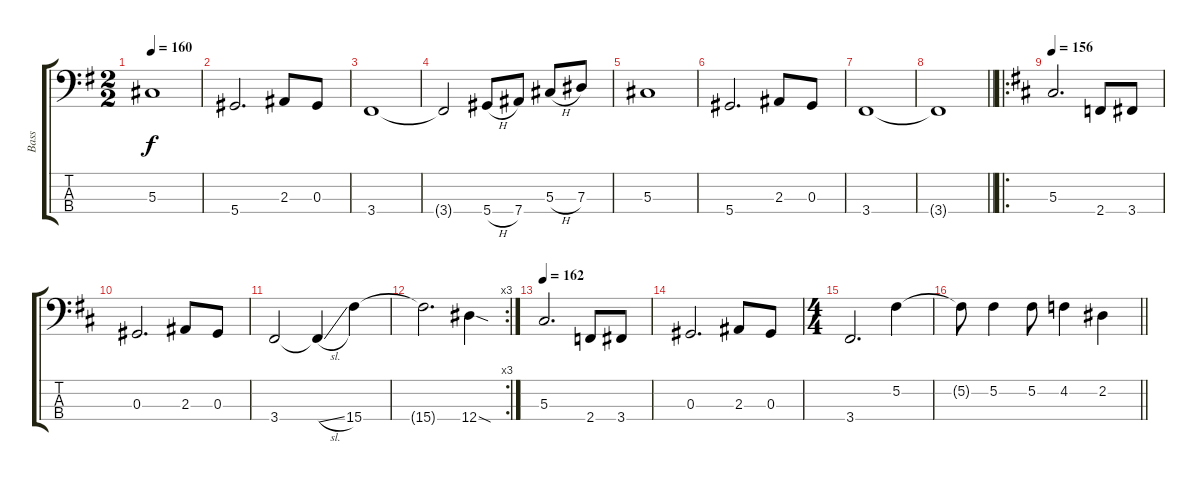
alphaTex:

\track ("Bass" "Bass") {instrument electricbassfinger}
\staff {score tabs}
\tuning (Gb2 Db2 Ab1 Eb1) {hide}
\ts (2 2)
\tempo 160
\clef f4
\ks g
5.3.1{dy f} |
5.4.2{d} 2.3.8 0.3.8 |
3.4.1 |
3.4{t}.2 5.4{h}.8 7.4.8 5.3{h}.8 7.3.8 |
5.3.1 |
5.4.2{d} 2.3.8 0.3.8 |
3.4.1 |
\barLineRight lightlight
3.4{t}.1 |
\ro
\tempo 156
\ks d
5.3.2{d} 2.4.8 3.4.8 |
0.3.2{d} 2.3.8 0.3.8 |
3.4.2 3.4{sl t}.4 15.4.4 |
\rc 3
15.4{t}.2{d} 12.4{sod}.4 |
\tempo 162
5.3.2{d} 2.4.8 3.4.8 |
0.3.2{d} 2.3.8 0.3.8 |
\ts (4 4)
3.4.2{d} 5.2.4 |
\barLineRight lightlight
5.2{t}.8 5.2.4 5.2.8 4.2.4 2.2.4
